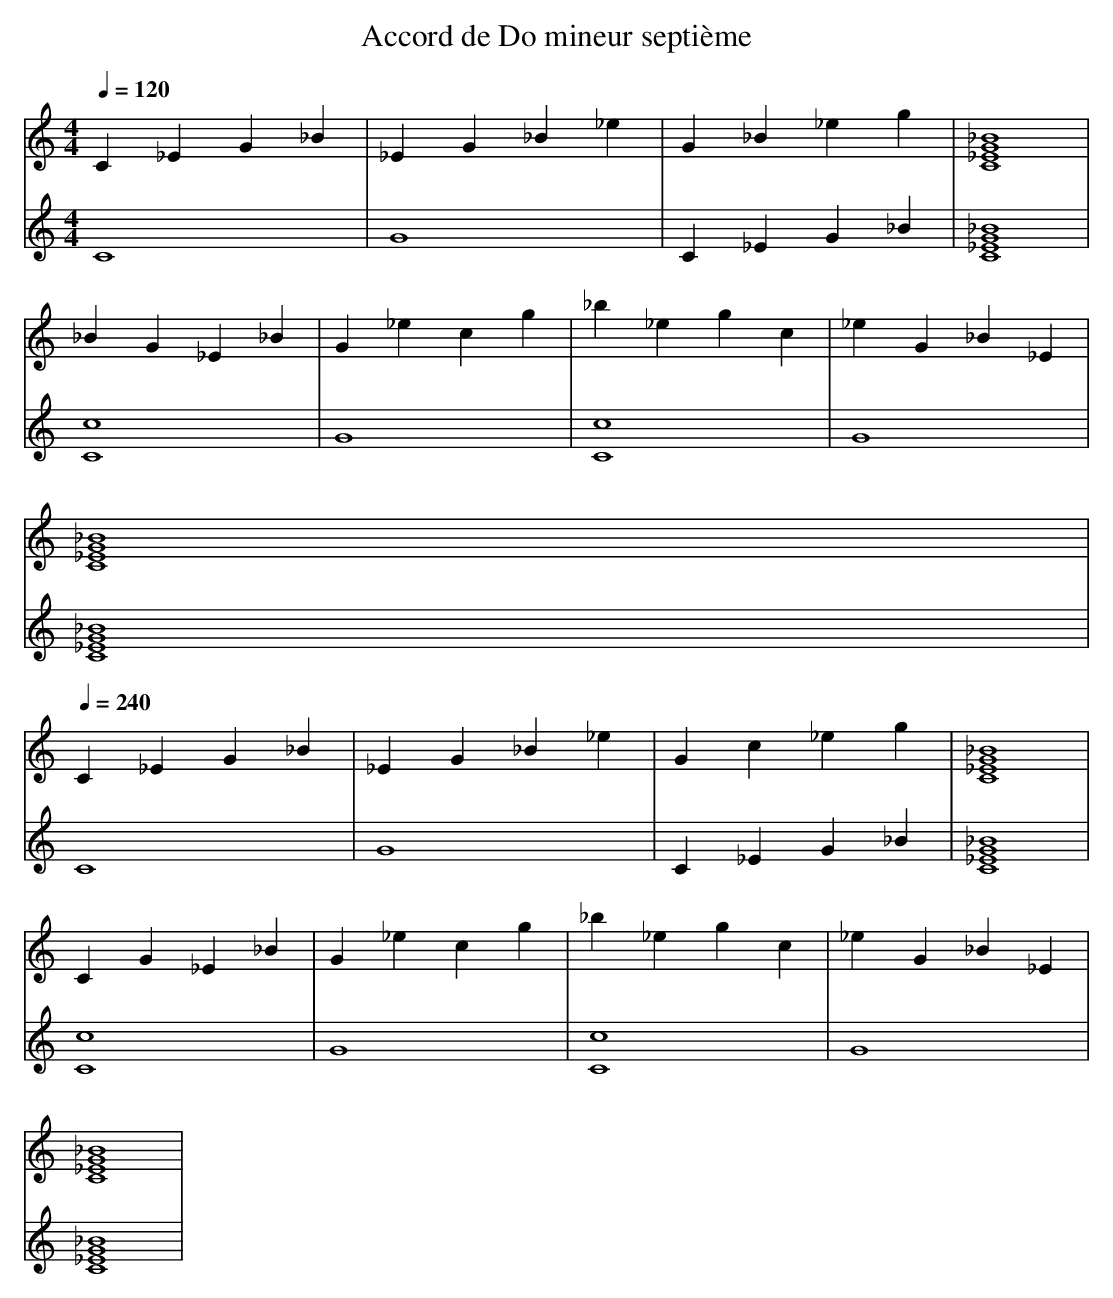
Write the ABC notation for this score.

X:1
T:Accord de Do mineur septième
M: 4/4
L: 1/4
Q:1/4=120
K:C
V:1
C _E G _B | _E G _B _e | G _B _e g | [C4 _E4 G4 _B4] |
_B G _E _B | G _e c g | _b _e g c | _e G _B _E |
[C4 _E4 G4 _B4] |
Q:1/4=240
C _E G _B | _E G _B _e | G c _e g | [C4 _E4 G4 _B4] |
C G _E _B | G _e c g | _b _e g c | _e G _B _E |
[C4 _E4 G4 _B4] |
V:2
C4 | G4 | C _E G _B | [C4 _E4 G4 _B4] |
[C4 c4] | G4 | [C4 c4] | G4 |
[C4 _E4 G4 _B4] |
Q:1/4=240
C4 | G4 | C _E G _B | [C4 _E4 G4 _B4] |
[C4 c4] | G4 | [C4 c4] | G4 |
[C4 _E4 G4 _B4] |
